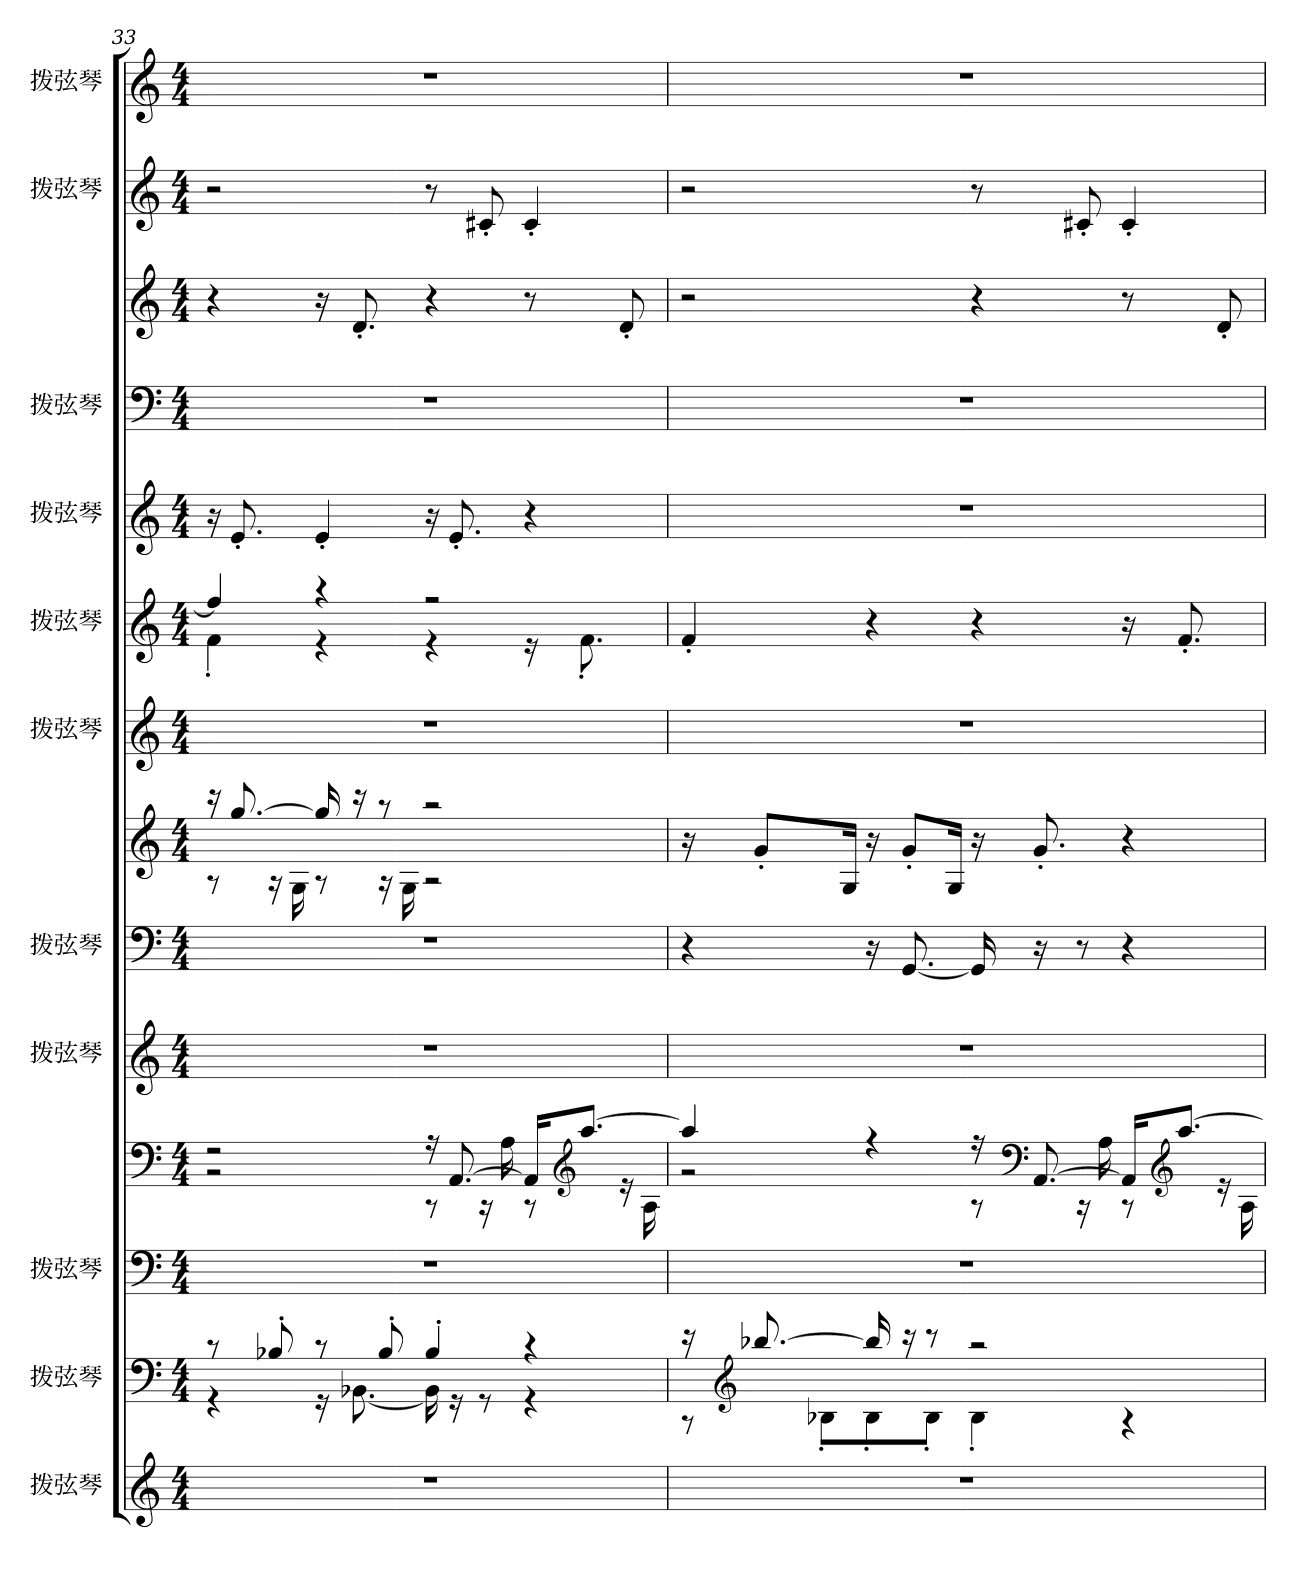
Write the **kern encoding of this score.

**kern	**kern	**kern	**kern	**kern	**kern	**kern	**kern	**kern	**kern	**kern	**kern	**kern	**kern
*part11	*part10	*part9	*part9	*part8	*part7	*part7	*part6	*part5	*part4	*part3	*part3	*part2	*part1
*staff14	*staff13	*staff12	*staff11	*staff10	*staff9	*staff8	*staff7	*staff6	*staff5	*staff4	*staff3	*staff2	*staff1
*I"拨弦琴	*I"拨弦琴	*I"拨弦琴	*	*I"拨弦琴	*I"拨弦琴	*	*I"拨弦琴	*I"拨弦琴	*I"拨弦琴	*I"拨弦琴	*	*I"拨弦琴	*I"拨弦琴
*clefG2	*clefF4	*clefF4	*clefF4	*clefG2	*clefF4	*clefG2	*clefG2	*clefG2	*clefG2	*clefF4	*clefG2	*clefG2	*clefG2
*k[]	*k[]	*k[]	*k[]	*k[]	*k[]	*k[]	*k[]	*k[]	*k[]	*k[]	*k[]	*k[]	*k[]
*M4/4	*M4/4	*M4/4	*M4/4	*M4/4	*M4/4	*M4/4	*M4/4	*M4/4	*M4/4	*M4/4	*M4/4	*M4/4	*M4/4
=33	=33	=33	=33	=33	=33	=33	=33	=33	=33	=33	=33	=33	=33
*	*^	*	*^	*	*	*^	*	*^	*	*	*	*	*
1r	8r	4r	1r	2r	2r	1r	1r	16r	8r	1r	4ff/]	4f'\	16r	1r	4r	2r	1r
.	.	.	.	.	.	.	.	[8.gg/	.	.	.	.	8.e'/	.	.	.	.
.	8B-X'/	.	.	.	.	.	.	.	16r	.	.	.	.	.	.	.	.
.	.	.	.	.	.	.	.	.	16G\	.	.	.	.	.	.	.	.
.	8r	16r	.	.	.	.	.	16gg/]	8r	.	4r	4r	4e'/	.	16r	.	.
.	.	[8.BB-X\	.	.	.	.	.	16r	.	.	.	.	.	.	8.d'/	.	.
.	8B-'/	.	.	.	.	.	.	8r	16r	.	.	.	.	.	.	.	.
.	.	.	.	.	.	.	.	.	16G\	.	.	.	.	.	.	.	.
.	4B-'/	16BB-\]	.	16r	8r	.	.	2r	2r	.	2r	4r	16r	.	4r	8r	.
.	.	16r	.	[8.AA/	.	.	.	.	.	.	.	.	8.e'/	.	.	.	.
.	.	8r	.	.	16r	.	.	.	.	.	.	.	.	.	.	8c#X'/	.
.	.	.	.	.	16A\	.	.	.	.	.	.	.	.	.	.	.	.
.	4r	4r	.	16AA/KL]	8r	.	.	.	.	.	.	16r	4r	.	8r	4c#'/	.
*	*	*	*	*clefG2	*	*	*	*	*	*	*	*	*	*	*	*	*
.	.	.	.	[8.aa/J	.	.	.	.	.	.	.	8.f'\	.	.	.	.	.
.	.	.	.	.	16r	.	.	.	.	.	.	.	.	.	8d'/	.	.
.	.	.	.	.	16A\	.	.	.	.	.	.	.	.	.	.	.	.
*	*	*	*	*	*	*	*	*v	*v	*	*v	*v	*	*	*	*	*
!!LO:PB:g=z
=34	=34	=34	=34	=34	=34	=34	=34	=34	=34	=34	=34	=34	=34	=34	=34
1r	16r	8r	1r	4aa/]	2r	1r	4r	16r	1r	4f'/	1r	1r	2r	2r	1r
*	*clefG2	*	*	*	*	*	*	*	*	*	*	*	*	*	*
.	[8.bb-X/	.	.	.	.	.	.	8g'/L	.	.	.	.	.	.	.
.	.	8B-X'\L	.	.	.	.	.	.	.	.	.	.	.	.	.
.	.	.	.	.	.	.	.	16G/Jk	.	.	.	.	.	.	.
.	16bb-/]	8B-'\	.	4r	.	.	16r	16r	.	4r	.	.	.	.	.
.	16r	.	.	.	.	.	[8.GG/	8g'/L	.	.	.	.	.	.	.
.	8r	8B-'\J	.	.	.	.	.	.	.	.	.	.	.	.	.
.	.	.	.	.	.	.	.	16G/Jk	.	.	.	.	.	.	.
.	2r	4B-'\	.	16r	8r	.	16GG/]	16r	.	4r	.	.	4r	8r	.
*	*	*	*	*clefF4	*	*	*	*	*	*	*	*	*	*	*
.	.	.	.	[8.AA/	.	.	16r	8.g'/	.	.	.	.	.	.	.
.	.	.	.	.	16r	.	8r	.	.	.	.	.	.	8c#X'/	.
.	.	.	.	.	16A\	.	.	.	.	.	.	.	.	.	.
.	.	4r	.	16AA/KL]	8r	.	4r	4r	.	16r	.	.	8r	4c#'/	.
*	*	*	*	*clefG2	*	*	*	*	*	*	*	*	*	*	*
.	.	.	.	[8.aa/J	.	.	.	.	.	8.f'/	.	.	.	.	.
.	.	.	.	.	16r	.	.	.	.	.	.	.	8d'/	.	.
.	.	.	.	.	16A\	.	.	.	.	.	.	.	.	.	.
*	*v	*v	*	*v	*v	*	*	*	*	*	*	*	*	*	*
=	=	=	=	=	=	=	=	=	=	=	=	=	=
*-	*-	*-	*-	*-	*-	*-	*-	*-	*-	*-	*-	*-	*-
